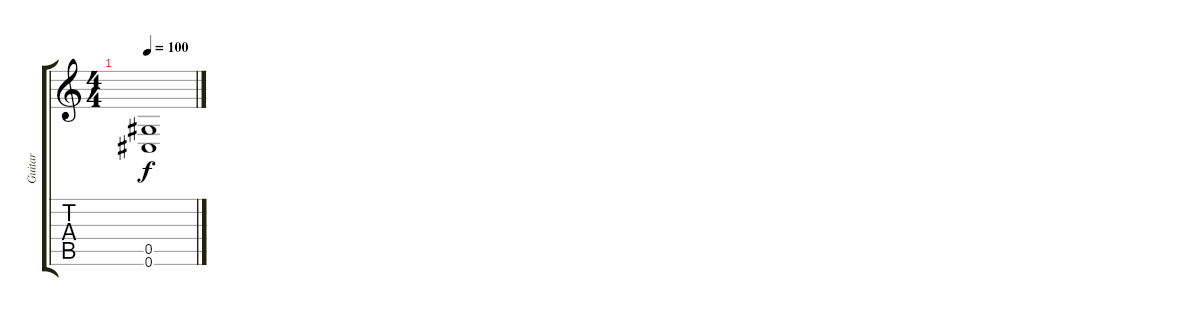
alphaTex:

\track ("Guitar" "Guitar") {instrument distortionguitar}
\staff {score tabs}
\tuning (Eb4 Bb3 Gb3 Db3 Ab2 Db2) {hide}
\ts (4 4)
\tempo 100
\clef g2
\ks c
(0.5{t} 0.6{t}).1{dy f}
